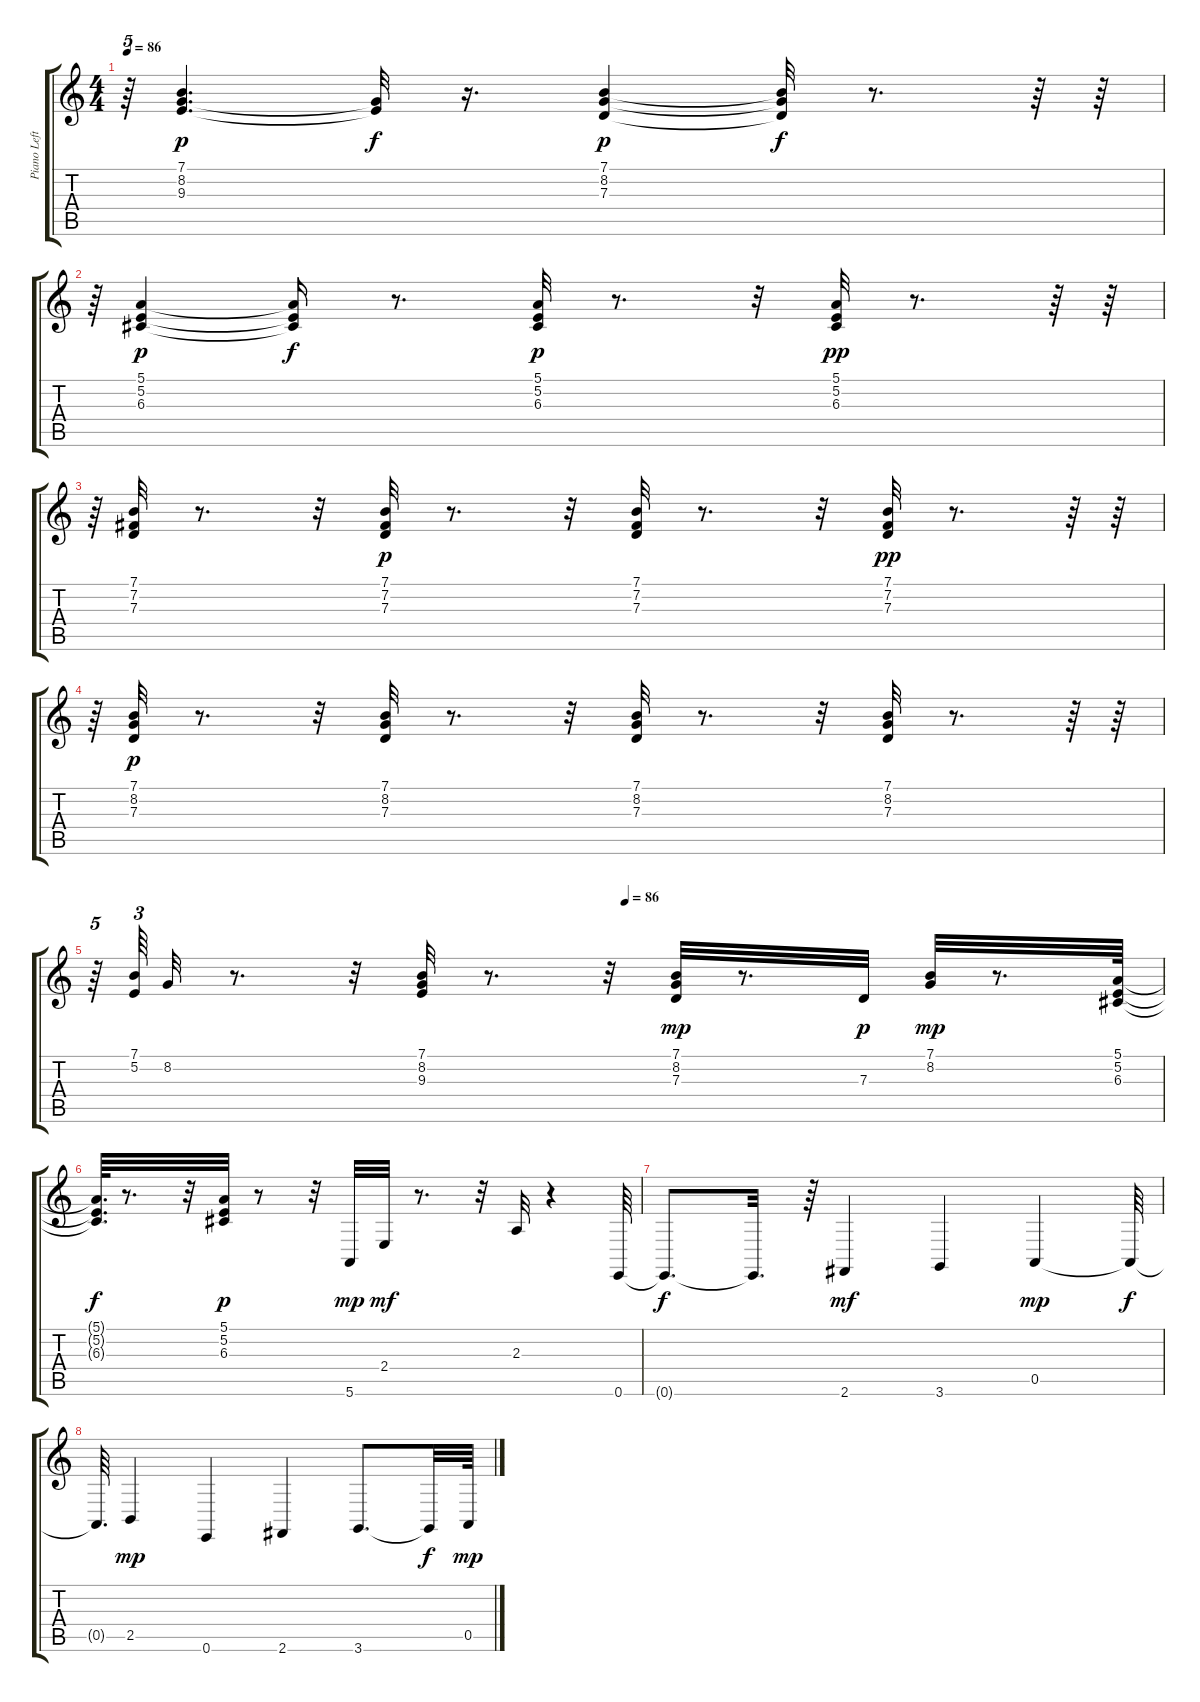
\track ("Piano Left" "Piano Left") {instrument acousticgrandpiano}
\staff {score tabs}
\tuning (E4 B3 G3 D3 A2 E2) {hide}
\ts (4 4)
\tempo 86
\clef g2
\ks c
r.64{tu (5 4) dy f} (7.1 8.2 9.3).4{d dy p} (8.2{t} 9.3{t}).32{dy f} r.16{d} (7.1 8.2 7.3).4{dy p} (7.1{t} 8.2{t} 7.3{t}).32{dy f} r.8{d} r.64 r.64 |
r.64{tu (5 4)} (5.1 5.2 6.3).4{dy p} (5.1{t} 5.2{t} 6.3{t}).16{dy f} r.8{d} (5.1 5.2 6.3).32{dy p} r.8{d} r.32 (5.1 5.2 6.3).32{dy pp} r.8{d} r.64 r.64 |
r.64{tu (5 4)} (7.1 7.2 7.3).32 r.8{d} r.32 (7.1 7.2 7.3).32{dy p} r.8{d} r.32 (7.1 7.2 7.3).32 r.8{d} r.32 (7.1 7.2 7.3).32{dy pp} r.8{d} r.64 r.64 |
r.64{tu (5 4)} (7.1 8.2 7.3).32{dy p} r.8{d} r.32 (7.1 8.2 7.3).32 r.8{d} r.32 (7.1 8.2 7.3).32 r.8{d} r.32 (7.1 8.2 7.3).32 r.8{d} r.64 r.64 |
\tempo (86 0.496875)
r.64{tu (5 4)} (7.1 5.2).64{tu (3 2)} 8.2.32 r.8{d} r.32 (7.1 8.2 9.3).32 r.8{d} r.32 (7.1 8.2 7.3).32{dy mp} r.8{d} 7.3.32{dy p} (7.1 8.2).32{dy mp} r.8{d} (5.1 5.2 6.3).64 |
(5.1{t} 5.2{t} 6.3{t}).64{d dy f} r.8{d} r.32 (5.1 5.2 6.3).32{dy p} r.8 r.32 5.6.32{dy mp} 2.4.32{dy mf} r.8{d} r.32 2.3.32 r.4 0.6.64 |
0.6{t}.8{d dy f} 0.6{t}.32{d} r.64 2.6.4{dy mf} 3.6.4 0.5.4{dy mp} 0.5{t}.64{dy f} |
0.5{t}.64{d} 2.5.4{dy mp} 0.6.4 2.6.4 3.6.8{d} 3.6{t}.32{dy f} 0.5.64{dy mp}
